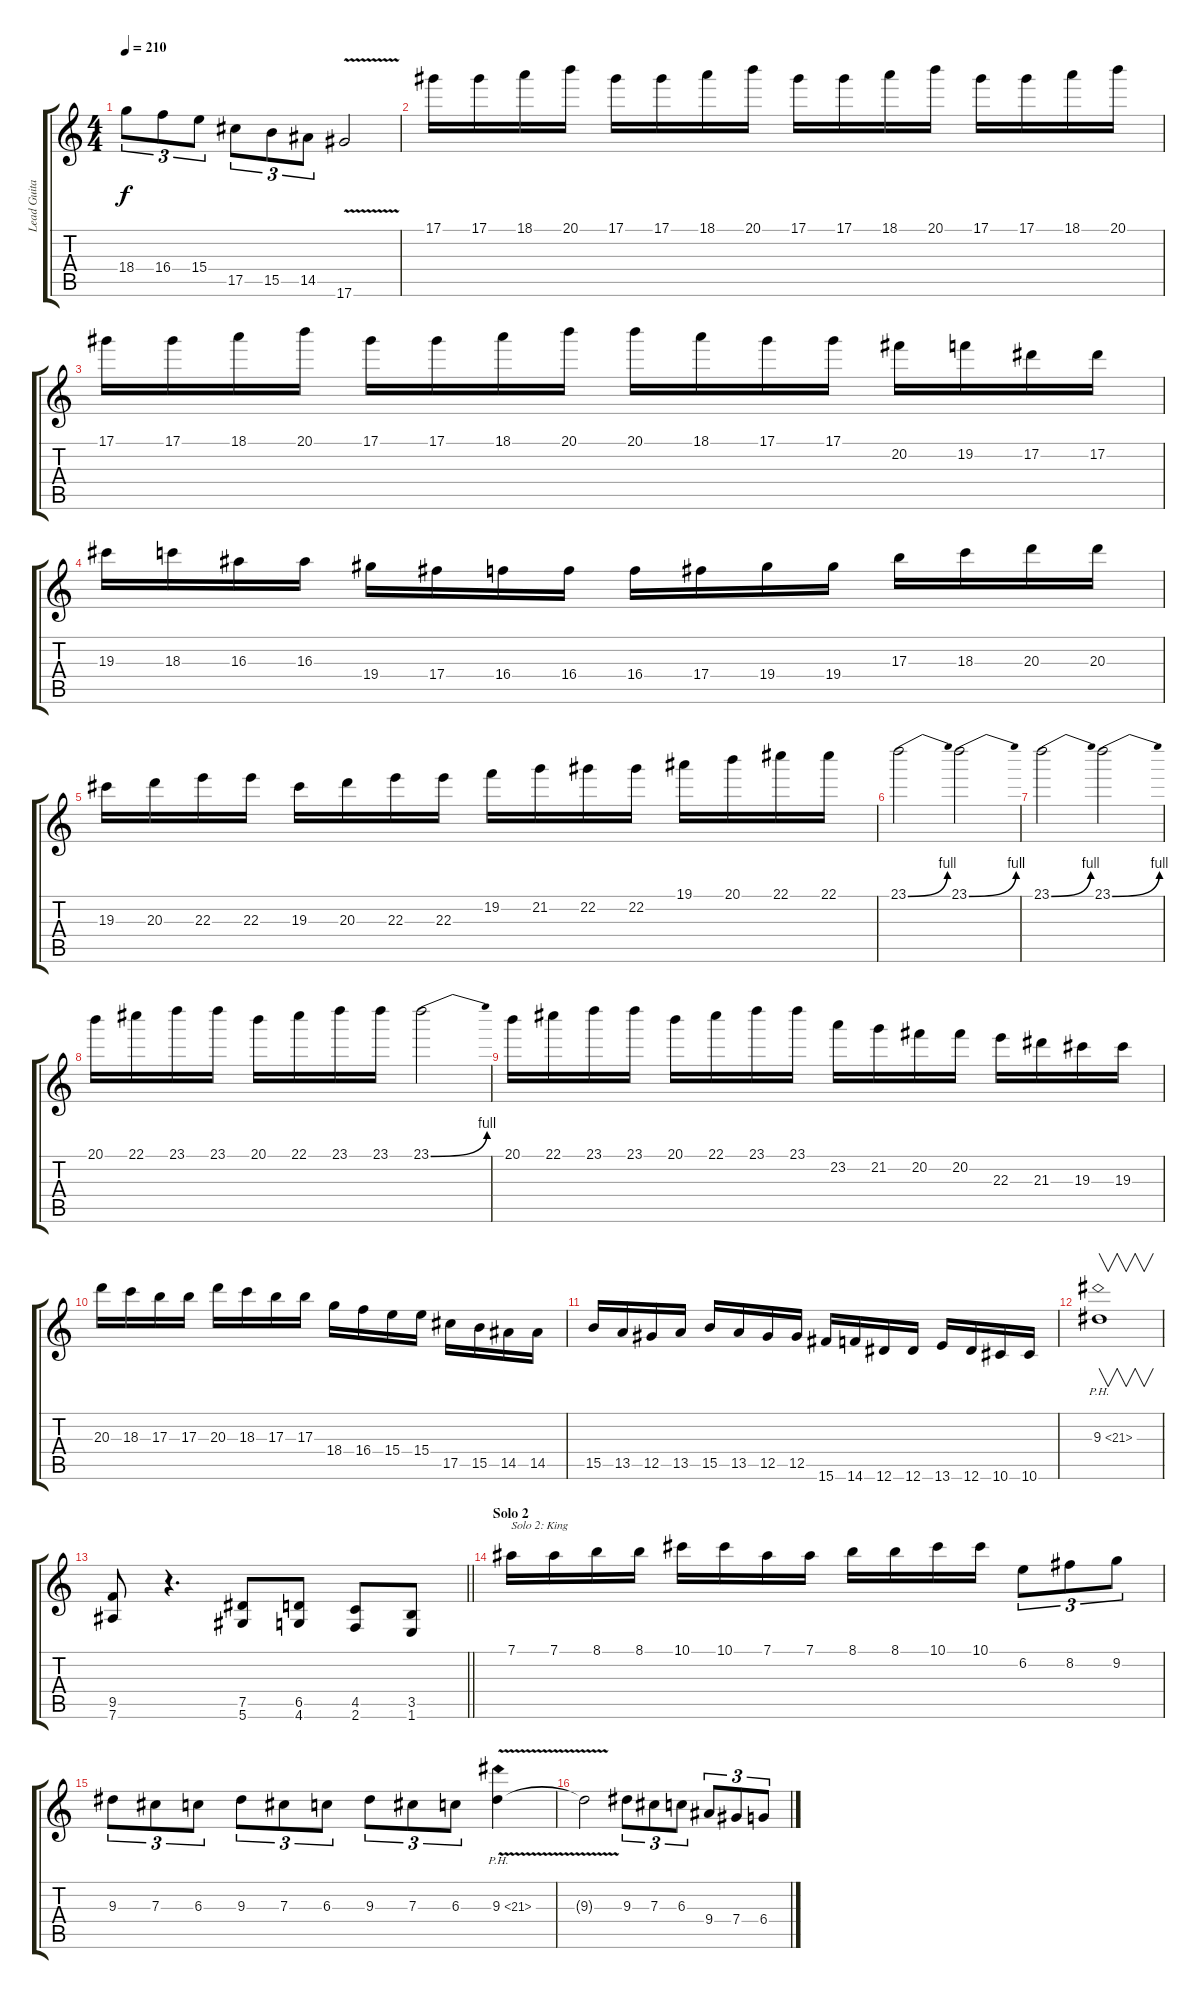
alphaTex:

\track ("Lead Guitar" "Lead Guita") {instrument distortionguitar}
\staff {score tabs}
\tuning (Eb4 Bb3 Gb3 Db3 Ab2 Eb2) {hide}
\ts (4 4)
\tempo 210
\clef g2
\ks c
18.4.8{tu (3 2) dy f} 16.4.8{tu (3 2)} 15.4.8{tu (3 2)} 17.5.8{tu (3 2)} 15.5.8{tu (3 2)} 14.5.8{tu (3 2)} 17.6{v}.2 |
17.1.16 17.1.16 18.1.16 20.1.16 17.1.16 17.1.16 18.1.16 20.1.16 17.1.16 17.1.16 18.1.16 20.1.16 17.1.16 17.1.16 18.1.16 20.1.16 |
17.1.16 17.1.16 18.1.16 20.1.16 17.1.16 17.1.16 18.1.16 20.1.16 20.1.16 18.1.16 17.1.16 17.1.16 20.2.16 19.2.16 17.2.16 17.2.16 |
19.3.16 18.3.16 16.3.16 16.3.16 19.4.16 17.4.16 16.4.16 16.4.16 16.4.16 17.4.16 19.4.16 19.4.16 17.3.16 18.3.16 20.3.16 20.3.16 |
19.3.16 20.3.16 22.3.16 22.3.16 19.3.16 20.3.16 22.3.16 22.3.16 19.2.16 21.2.16 22.2.16 22.2.16 19.1.16 20.1.16 22.1.16 22.1.16 |
23.1{be (bend 0 0 60 4)}.2 23.1{be (bend 0 0 60 4)}.2 |
23.1{be (bend 0 0 60 4)}.2 23.1{be (bend 0 0 60 4)}.2 |
20.1.16 22.1.16 23.1.16 23.1.16 20.1.16 22.1.16 23.1.16 23.1.16 23.1{be (bend 0 0 60 4)}.2 |
20.1.16 22.1.16 23.1.16 23.1.16 20.1.16 22.1.16 23.1.16 23.1.16 23.2.16 21.2.16 20.2.16 20.2.16 22.3.16 21.3.16 19.3.16 19.3.16 |
20.3.16 18.3.16 17.3.16 17.3.16 20.3.16 18.3.16 17.3.16 17.3.16 18.4.16 16.4.16 15.4.16 15.4.16 17.5.16 15.5.16 14.5.16 14.5.16 |
15.5.16 13.5.16 12.5.16 13.5.16 15.5.16 13.5.16 12.5.16 12.5.16 15.6.16 14.6.16 12.6.16 12.6.16 13.6.16 12.6.16 10.6.16 10.6.16 |
9.3{ph 12}.1{v} |
\barLineRight lightlight
(9.5 7.6).8 r.4{d} (7.5 5.6).8 (6.5 4.6).8 (4.5 2.6).8 (3.5 1.6).8 |
\section ("" "Solo 2")
7.1.16{txt "Solo 2: King"} 7.1.16 8.1.16 8.1.16 10.1.16 10.1.16 7.1.16 7.1.16 8.1.16 8.1.16 10.1.16 10.1.16 6.2.8{tu (3 2)} 8.2.8{tu (3 2)} 9.2.8{tu (3 2)} |
9.3.8{tu (3 2)} 7.3.8{tu (3 2)} 6.3.8{tu (3 2)} 9.3.8{tu (3 2)} 7.3.8{tu (3 2)} 6.3.8{tu (3 2)} 9.3.8{tu (3 2)} 7.3.8{tu (3 2)} 6.3.8{tu (3 2)} 9.3{ph 12 v}.4 |
9.3{t}.2 9.3.8{tu (3 2)} 7.3.8{tu (3 2)} 6.3.8{tu (3 2)} 9.4.8{tu (3 2)} 7.4.8{tu (3 2)} 6.4.8{tu (3 2)}
